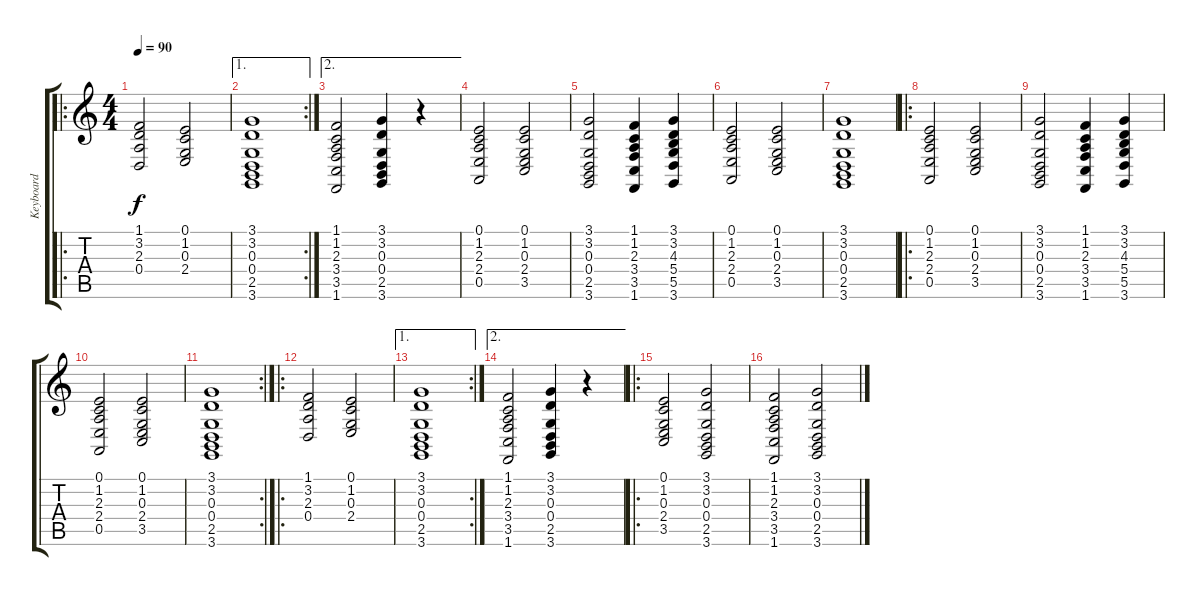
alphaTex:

\track ("Keyboard" "Keyboard") {instrument harmonica}
\staff {score tabs}
\tuning (E4 B3 G3 D3 A2 E2) {hide}
\ro
\ts (4 4)
\tempo 90
\clef g2
\ks c
(1.1 3.2 2.3 0.4).2{dy f} (0.1 1.2 0.3 2.4).2 |
\ae 1
\rc 2
(3.1 3.2 0.3 0.4 2.5 3.6).1 |
\ae 2
(1.1 1.2 2.3 3.4 3.5 1.6).2 (3.1 3.2 0.3 0.4 2.5 3.6).4 r.4 |
(0.1 1.2 2.3 2.4 0.5).2 (0.1 1.2 0.3 2.4 3.5).2 |
(3.1 3.2 0.3 0.4 2.5 3.6).2 (1.1 1.2 2.3 3.4 3.5 1.6).4 (3.1 3.2 4.3 5.4 5.5 3.6).4 |
(0.1 1.2 2.3 2.4 0.5).2 (0.1 1.2 0.3 2.4 3.5).2 |
(3.1 3.2 0.3 0.4 2.5 3.6).1 |
\ro
(0.1 1.2 2.3 2.4 0.5).2 (0.1 1.2 0.3 2.4 3.5).2 |
(3.1 3.2 0.3 0.4 2.5 3.6).2 (1.1 1.2 2.3 3.4 3.5 1.6).4 (3.1 3.2 4.3 5.4 5.5 3.6).4 |
(0.1 1.2 2.3 2.4 0.5).2 (0.1 1.2 0.3 2.4 3.5).2 |
\rc 2
(3.1 3.2 0.3 0.4 2.5 3.6).1 |
\ro
(1.1 3.2 2.3 0.4).2 (0.1 1.2 0.3 2.4).2 |
\ae 1
\rc 2
(3.1 3.2 0.3 0.4 2.5 3.6).1 |
\ae 2
(1.1 1.2 2.3 3.4 3.5 1.6).2 (3.1 3.2 0.3 0.4 2.5 3.6).4 r.4 |
\ro
(0.1 1.2 0.3 2.4 3.5).2 (3.1 3.2 0.3 0.4 2.5 3.6).2 |
(1.1 1.2 2.3 3.4 3.5 1.6).2 (3.1 3.2 0.3 0.4 2.5 3.6).2
